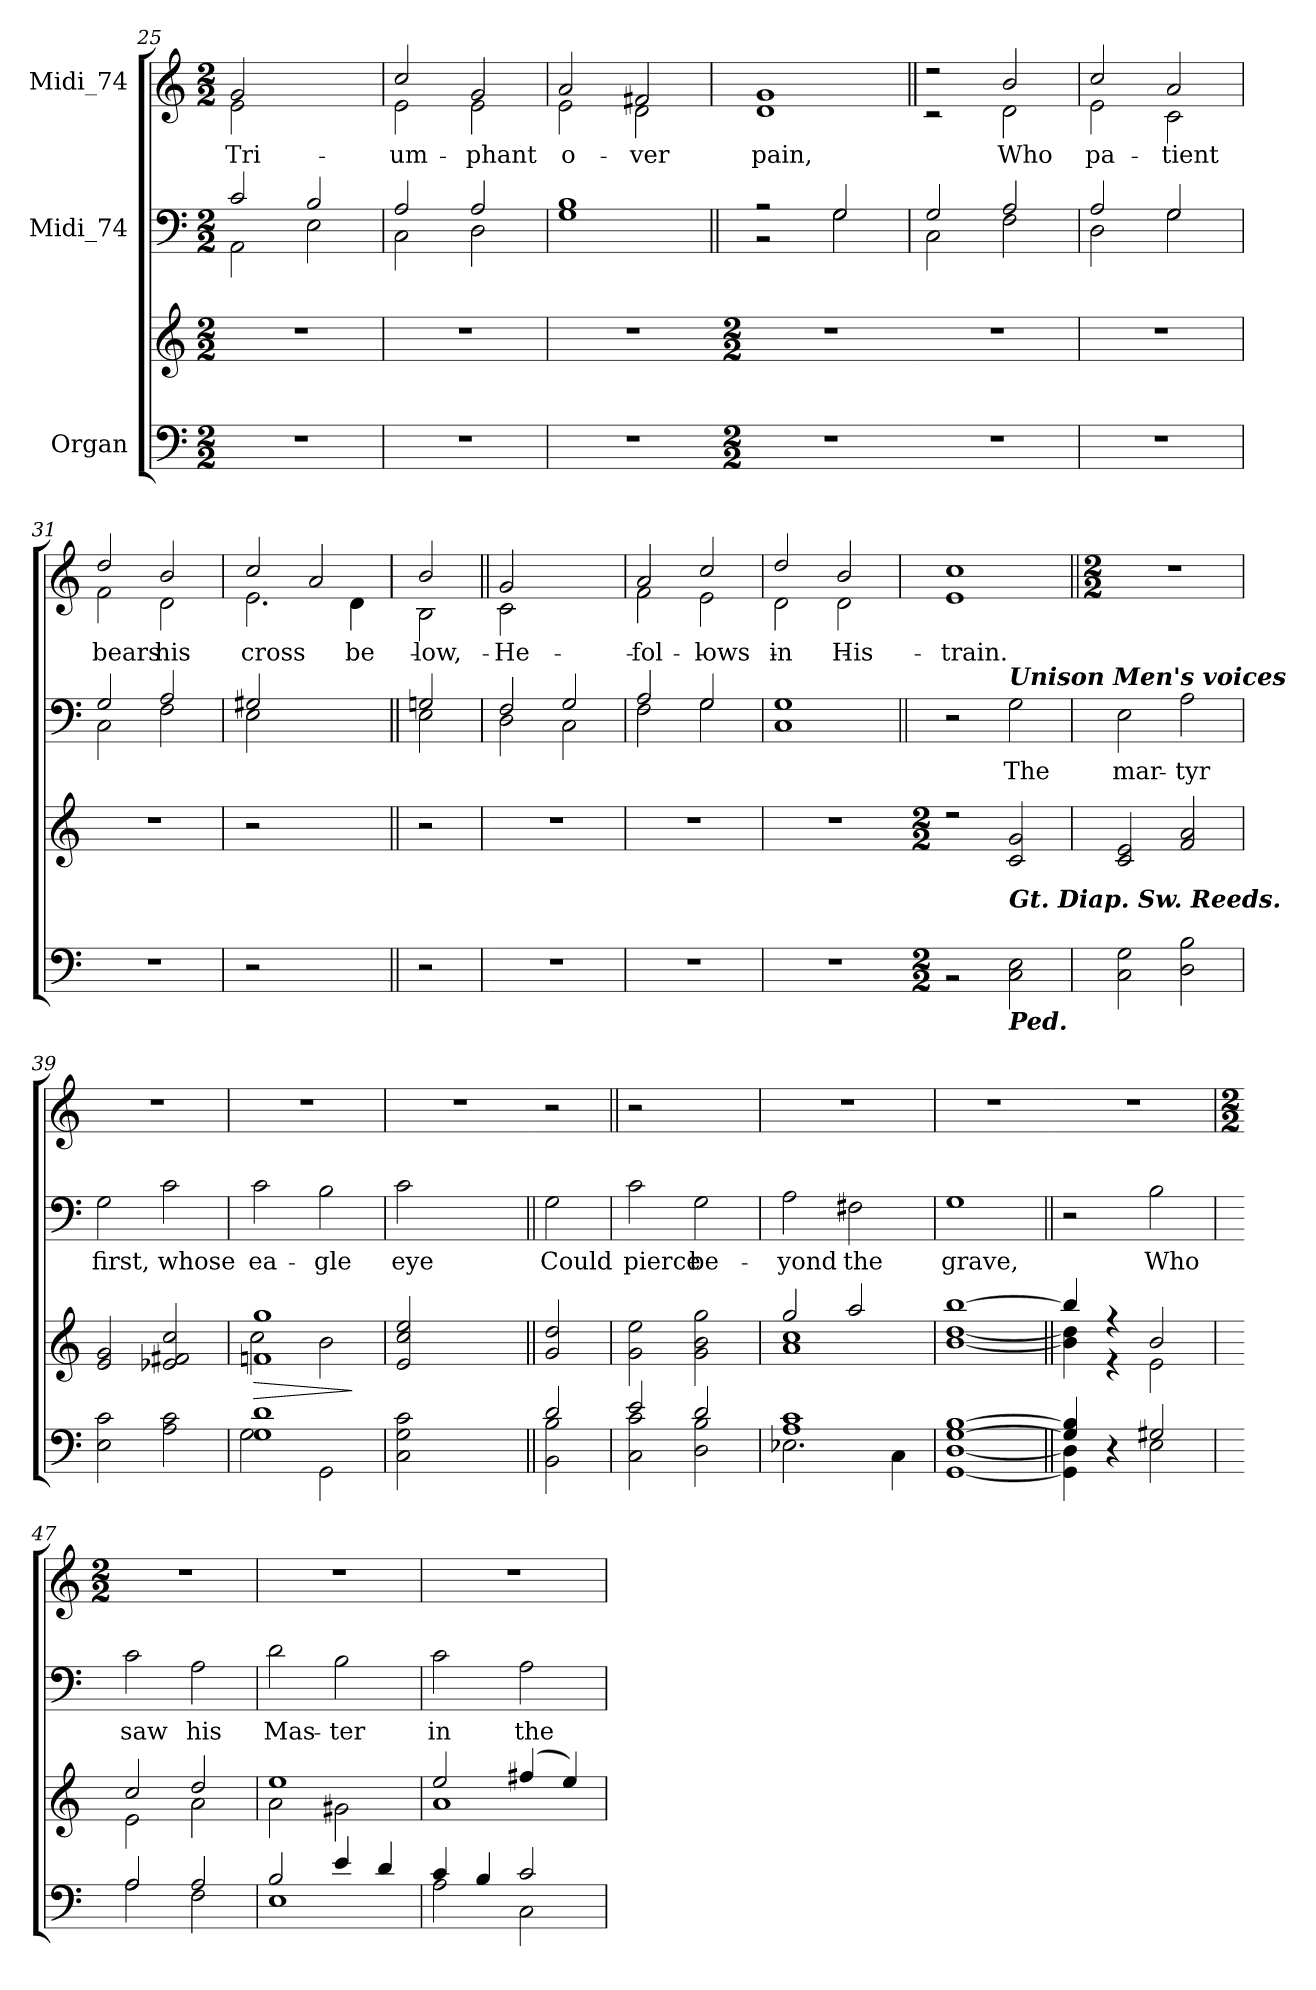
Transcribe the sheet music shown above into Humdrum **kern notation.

**kern	**kern	**dynam	**kern	**text	**kern	**text
*part3	*part3	*part3	*part2	*part2	*part1	*part1
*staff4	*staff3	*staff3/4	*staff2	*staff2	*staff1	*staff1
*I"Organ	*	*	*I"Midi_74	*	*I"Midi_74	*
*clefF4	*clefG2	*	*clefF4	*	*clefG2	*
*k[]	*k[]	*	*k[]	*	*k[]	*
*C:	*C:	*	*C:	*	*C:	*
*M2/2	*M2/2	*	*M2/2	*	*M2/2	*
=25	=25	=25	=25	=25	=25	=25
*	*	*	*^	*	*^	*
!	!	!	!	!	!	!	!	!LO:LY:b
1r	1r	.	2c/	2AA\	.	2g/	2e\	Tri-
.	.	.	2B/	2E\	.	2ryy	2ryy	.
=26	=26	=26	=26	=26	=26	=26	=26	=26
!	!	!	!	!	!	!	!	!LO:LY:b
1r	1r	.	2A/	2C\	.	2cc/	2e\	-um-
!	!	!	!	!	!	!	!	!LO:LY:b
.	.	.	2A/	2D\	.	2g/	2e\	-phant
=27	=27	=27	=27	=27	=27	=27	=27	=27
!	!	!	!	!	!	!	!	!LO:LY:b
1r	1r	.	1B/	1G\	.	2a/	2e\	o-
!	!	!	!	!	!	!	!	!LO:LY:b
.	.	.	.	.	.	2f#X/	2d\	-ver
!!LO:LB:g=z	!!
=28	=28	=28	=28||	=28||	=28	=28	=28	=28
*M2/2	*M2/2	*	*	*	*	*	*	*
!	!	!	!	!	!	!	!	!LO:LY:b
1r	1r	.	2r	2r	.	1g/	1d\	pain,
.	.	.	2G/	2G\	.	.	.	.
!!LO:LB:g=z	!!
=29	=29	=29||	=29	=29	=29||	=29||	=29||	=29||
1r	1r	.	2G/	2C\	.	2r	2r	.
!	!	!	!	!	!	!	!	!LO:LY:b
.	.	.	2A/	2F\	.	2b/	2d\	Who
=30	=30	=30	=30	=30	=30	=30	=30	=30
!	!	!	!	!	!	!	!	!LO:LY:b
1r	1r	.	2A/	2D\	.	2cc/	2e\	pa-
!	!	!	!	!	!	!	!	!LO:LY:b
.	.	.	2G/	2G\	.	2a/	2c\	-tient
=31	=31	=31	=31	=31	=31	=31	=31	=31
!	!	!	!	!	!	!	!	!LO:LY:b
1r	1r	.	2G/	2C\	.	2dd/	2f\	bears
!	!	!	!	!	!	!	!	!LO:LY:b
.	.	.	2A/	2F\	.	2b/	2d\	his
=32	=32	=32	=32	=32	=32	=32	=32	=32
!	!	!	!	!	!	!	!	!LO:LY:b
2r	2r	.	2G#X/	2E\	.	2cc/	2.e\	cross
2ryy	2ryy	.	2ryy	2ryy	.	2a/	.	.
!	!	!	!	!	!	!	!	!LO:LY:b
.	.	.	.	.	.	.	4d\	be-
=33||	=33||	=33	=33||	=33||	=33	=33	=33	=33
!	!	!	!	!	!	!	!	!LO:LY:b
2r	2r	.	2Gn/	2E\	.	2b/	2B\	-low,
=34	=34	=34||	=34	=34	=34||	=34||	=34||	=34||
!	!	!	!	!	!	!	!	!LO:LY:b
1r	1r	.	2F/	2D\	.	2g/	2c\	He
.	.	.	2G/	2C\	.	2ryy	2ryy	.
=35	=35	=35	=35	=35	=35	=35	=35	=35
!	!	!	!	!	!	!	!	!LO:LY:b
1r	1r	.	2A/	2F\	.	2a/	2f\	fol-
!	!	!	!	!	!	!	!	!LO:LY:b
.	.	.	2G/	2G\	.	2cc/	2e\	-lows
=36	=36	=36	=36	=36	=36	=36	=36	=36
!	!	!	!	!	!	!	!	!LO:LY:b
1r	1r	.	1G/	1C\	.	2dd/	2d\	in
!	!	!	!	!	!	!	!	!LO:LY:b
.	.	.	.	.	.	2b/	2d\	His
*	*	*	*v	*v	*	*	*	*
!!LO:LB:g=z	!!
=37	=37	=37	=37||	=37	=37	=37	=37
*k[]	*k[]	*	*	*	*	*	*
*C:	*C:	*	*	*	*	*	*
*M2/2	*M2/2	*	*	*	*	*	*
*^	*^	*	*	*	*	*	*
!	!	!	!	!	!	!	!	!	!LO:LY:b
1ryy	2r	2r	1ryy	.	2r	.	1cc/	1e\	train.
!	!	!	!	!	!LO:TX:a:Bi:t=Unison Men's voices	!	!	!	!
!	!	!LO:TX:b:Bi:t=Gt. Diap. Sw. Reeds.	!	!	!	!	!	!	!
!	!LO:TX:b:Bi:t=Ped.	!	!	!	!	!	!	!	!
!	!	!	!	!	!	!LO:LY:b	!	!	!
.	2C\ 2E\	2c/ 2g/	.	.	2G	The	.	.	.
*	*	*	*	*	*	*	*v	*v	*
!!LO:LB:g=z
=38	=38	=38	=38	=38||	=38	=38||	=38||	=38||
*	*	*	*	*	*	*	*M2/2	*
!	!	!	!	!	!	!LO:LY:b	!	!
1ryy	2C\ 2G\	2c/ 2e/	1ryy	.	2E	mar-	1r	.
!	!	!	!	!	!	!LO:LY:b	!	!
.	2D\ 2B\	2f/ 2a/	.	.	2A	-tyr	.	.
=39	=39	=39	=39	=39	=39	=39	=39	=39
!	!	!	!	!LO:HP:b	!	!LO:LY:b	!	!
1ryy	2E\ 2c\	2e/ 2g/	1ryy	<	2G	first,	1r	.
!	!	!	!	!	!	!LO:LY:b	!	!
.	2A\ 2c\	2e-X/ 2f#X/ 2cc/	.	.	2c	whose	.	.
*v	*v	*	*	*	*	*	*	*
*	*v	*v	*	*	*	*	*
.	.	[	.	.	.	.
=40	=40	=40	=40	=40	=40	=40
*^	*^	*	*	*	*	*
!	!	!	!	!LO:HP:b	!	!LO:LY:b	!	!
1G/ 1d/	2G\	1fn/ 1gg/	2cc\	>	2c	ea-	1r	.
!	!	!	!	!	!	!LO:LY:b	!	!
.	2GG\	.	2b\	.	2B	-gle	.	.
*v	*v	*	*	*	*	*	*	*
*	*v	*v	*	*	*	*	*
.	.	]	.	.	.	.
=41	=41	=41	=41	=41	=41	=41
*^	*^	*	*	*	*	*
!	!	!	!	!	!	!LO:LY:b	!	!
2ryy	2C\ 2G\ 2c\	2e/ 2cc/ 2ee/	2ryy	.	2c	eye	1r	.
2ryy	2ryy	2ryy	2ryy	.	2ryy	.	.	.
=42||	=42||	=42||	=42||	=42	=42||	=42	=42	=42
!	!	!	!	!	!	!LO:LY:b	!	!
2d/	2BB\ 2B\	2g/ 2dd/	2ryy	.	2G	Could	2r	.
=43	=43	=43	=43	=43||	=43	=43||	=43||	=43||
!	!	!	!	!	!	!LO:LY:b	!	!
2e/	2C\ 2c\	1ryy	2g\ 2ee\	.	2c	pierce	2r	.
!	!	!	!	!	!	!LO:LY:b	!	!
2d/	2D\ 2B\	.	2g\ 2b\ 2gg\	.	2G	be-	2ryy	.
=44	=44	=44	=44	=44	=44	=44	=44	=44
!	!	!	!	!	!	!LO:LY:b	!	!
1A/ 1c/	2.E-X\	2gg/	1a\ 1cc\	.	2A	-yond	1r	.
!	!	!	!	!	!	!LO:LY:b	!	!
.	.	2aa/	.	.	2F#X	the	.	.
.	4C\	.	.	.	.	.	.	.
=45	=45	=45	=45	=45	=45	=45	=45	=45
!	!	!	!	!	!	!LO:LY:b	!	!
[1G/ [1B/	[1GG\ [1D\	[1bb/	[1b\ [1dd\	.	1G	grave,	1r	.
!!LO:LB:g=z
=46||	=46||	=46||	=46||	=46	=46||	=46	=46	=46
4G/] 4B/]	4GG\] 4D\]	4bb/]	4b\] 4dd\]	.	2r	.	1r	.
4ryy	4r	4r	4r	.	.	.	.	.
!	!	!	!	!	!	!LO:LY:b	!	!
2G#X/	2E\	2b/	2e\	.	2B	Who	.	.
!!LO:LB:g=z
=47	=47	=47	=47	=47	=47	=47	=47	=47
*	*	*	*	*	*	*	*M2/2	*
!	!	!	!	!	!	!LO:LY:b	!	!
2A/	2A\	2cc/	2e\	.	2c	saw	1r	.
!	!	!	!	!	!	!LO:LY:b	!	!
2A/	2F\	2dd/	2a\	.	2A	his	.	.
=48	=48	=48	=48	=48	=48	=48	=48	=48
!	!	!	!	!	!	!LO:LY:b	!	!
2B/	1E\	1ee/	2a\	.	2d	Mas-	1r	.
!	!	!	!	!	!	!LO:LY:b	!	!
4e/	.	.	2g#X\	.	2B	-ter	.	.
4d/	.	.	.	.	.	.	.	.
=49	=49	=49	=49	=49	=49	=49	=49	=49
!	!	!	!	!	!	!LO:LY:b	!	!
4c/	2A\	2ee/	1a\	.	2c	in	1r	.
4B/	.	.	.	.	.	.	.	.
!	!	!	!	!	!	!LO:LY:b	!	!
2c/	2C\	(>4ff#X/	.	.	2A	the	.	.
.	.	4ee/)	.	.	.	.	.	.
*v	*v	*	*	*	*	*	*	*
*	*v	*v	*	*	*	*	*
=	=	=	=	=	=	=
*-	*-	*-	*-	*-	*-	*-
